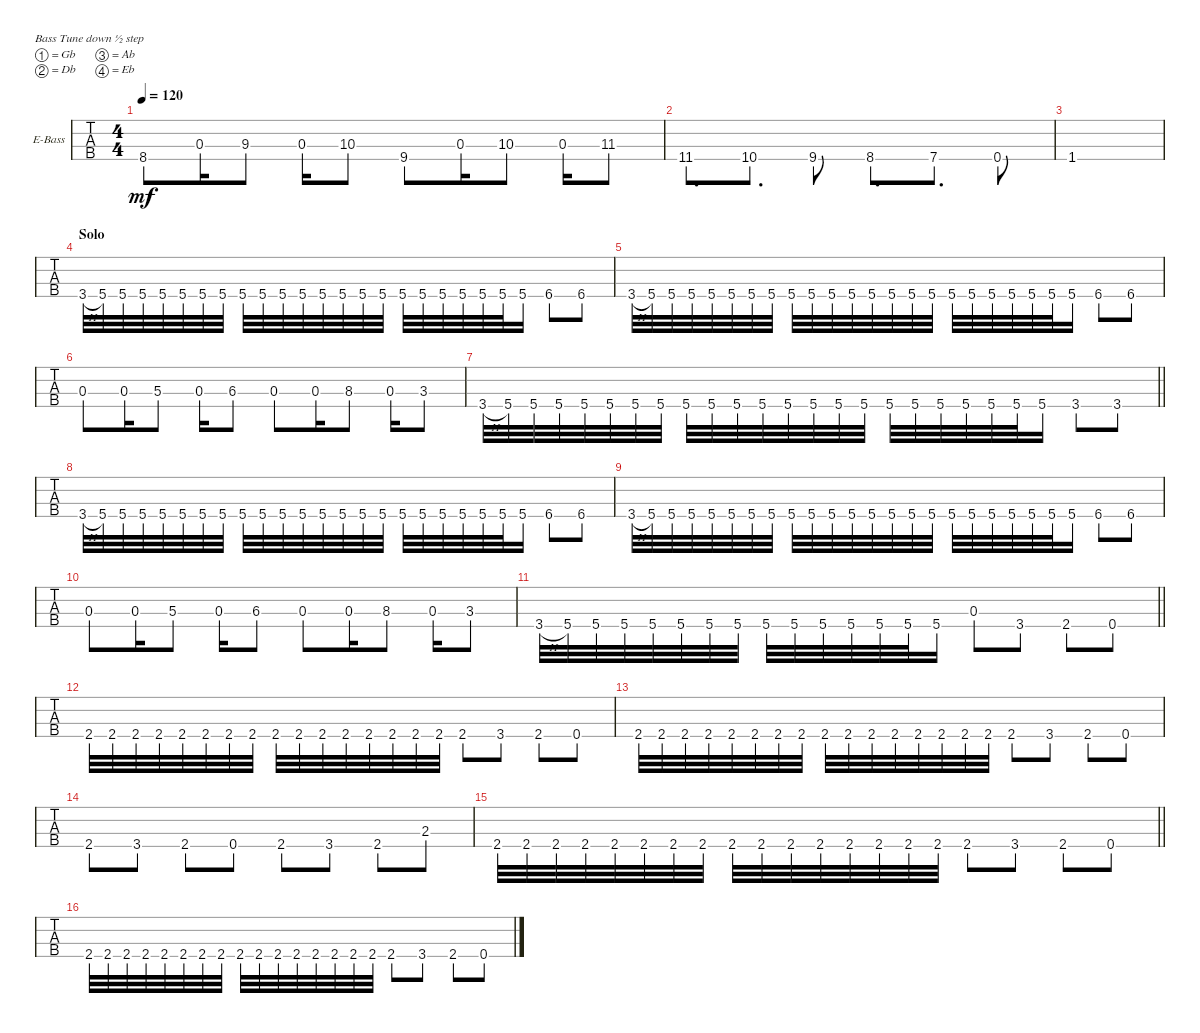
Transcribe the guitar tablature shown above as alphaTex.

\defaultSystemsLayout 4
\bracketExtendMode groupsimilarinstruments
\firstSystemTrackNameOrientation horizontal
\otherSystemsTrackNameOrientation horizontal
\track ("Electric Bass" "E-Bass") {instrument electricbassfinger}
\staff {tabs}
\tuning (Gb2 Db2 Ab1 Eb1)
\ts (4 4)
\tempo 120
\clef f4
\ks c
8.4.8{dy mf} 0.3.16 9.3.8 0.3.16 10.3.8 9.4.8 0.3.16 10.3.8 0.3.16 11.3.8 |
11.4.8{d} 10.4.8{d} 9.4.8 8.4.8{d} 7.4.8{d} 0.4.8 |
1.4.1 |
\section ("" "Solo")
3.4{h}.32 5.4.32 5.4.32 5.4.32 5.4.32 5.4.32 5.4.32 5.4.32 5.4.32 5.4.32 5.4.32 5.4.32 5.4.32 5.4.32 5.4.32 5.4.32 5.4.32 5.4.32 5.4.32 5.4.32 5.4.32 5.4.32 5.4.16 6.4.8 6.4.8 |
3.4{h}.32 5.4.32 5.4.32 5.4.32 5.4.32 5.4.32 5.4.32 5.4.32 5.4.32 5.4.32 5.4.32 5.4.32 5.4.32 5.4.32 5.4.32 5.4.32 5.4.32 5.4.32 5.4.32 5.4.32 5.4.32 5.4.32 5.4.16 6.4.8 6.4.8 |
0.3.8 0.3.16 5.3.8 0.3.16 6.3.8 0.3.8 0.3.16 8.3.8 0.3.16 3.3.8 |
\barLineRight lightlight
3.4{h}.32 5.4.32 5.4.32 5.4.32 5.4.32 5.4.32 5.4.32 5.4.32 5.4.32 5.4.32 5.4.32 5.4.32 5.4.32 5.4.32 5.4.32 5.4.32 5.4.32 5.4.32 5.4.32 5.4.32 5.4.32 5.4.32 5.4.16 3.4.8 3.4.8 |
3.4{h}.32 5.4.32 5.4.32 5.4.32 5.4.32 5.4.32 5.4.32 5.4.32 5.4.32 5.4.32 5.4.32 5.4.32 5.4.32 5.4.32 5.4.32 5.4.32 5.4.32 5.4.32 5.4.32 5.4.32 5.4.32 5.4.32 5.4.16 6.4.8 6.4.8 |
3.4{h}.32 5.4.32 5.4.32 5.4.32 5.4.32 5.4.32 5.4.32 5.4.32 5.4.32 5.4.32 5.4.32 5.4.32 5.4.32 5.4.32 5.4.32 5.4.32 5.4.32 5.4.32 5.4.32 5.4.32 5.4.32 5.4.32 5.4.16 6.4.8 6.4.8 |
0.3.8 0.3.16 5.3.8 0.3.16 6.3.8 0.3.8 0.3.16 8.3.8 0.3.16 3.3.8 |
\barLineRight lightlight
3.4{h}.32 5.4.32 5.4.32 5.4.32 5.4.32 5.4.32 5.4.32 5.4.32 5.4.32 5.4.32 5.4.32 5.4.32 5.4.32 5.4.32 5.4.16 0.3.8 3.4.8 2.4.8 0.4.8 |
2.4.32 2.4.32 2.4.32 2.4.32 2.4.32 2.4.32 2.4.32 2.4.32 2.4.32 2.4.32 2.4.32 2.4.32 2.4.32 2.4.32 2.4.32 2.4.32 2.4.8 3.4.8 2.4.8 0.4.8 |
2.4.32 2.4.32 2.4.32 2.4.32 2.4.32 2.4.32 2.4.32 2.4.32 2.4.32 2.4.32 2.4.32 2.4.32 2.4.32 2.4.32 2.4.32 2.4.32 2.4.8 3.4.8 2.4.8 0.4.8 |
2.4.8 3.4.8 2.4.8 0.4.8 2.4.8 3.4.8 2.4.8 2.3.8 |
\barLineRight lightlight
2.4.32 2.4.32 2.4.32 2.4.32 2.4.32 2.4.32 2.4.32 2.4.32 2.4.32 2.4.32 2.4.32 2.4.32 2.4.32 2.4.32 2.4.32 2.4.32 2.4.8 3.4.8 2.4.8 0.4.8 |
2.4.32 2.4.32 2.4.32 2.4.32 2.4.32 2.4.32 2.4.32 2.4.32 2.4.32 2.4.32 2.4.32 2.4.32 2.4.32 2.4.32 2.4.32 2.4.32 2.4.8 3.4.8 2.4.8 0.4.8
